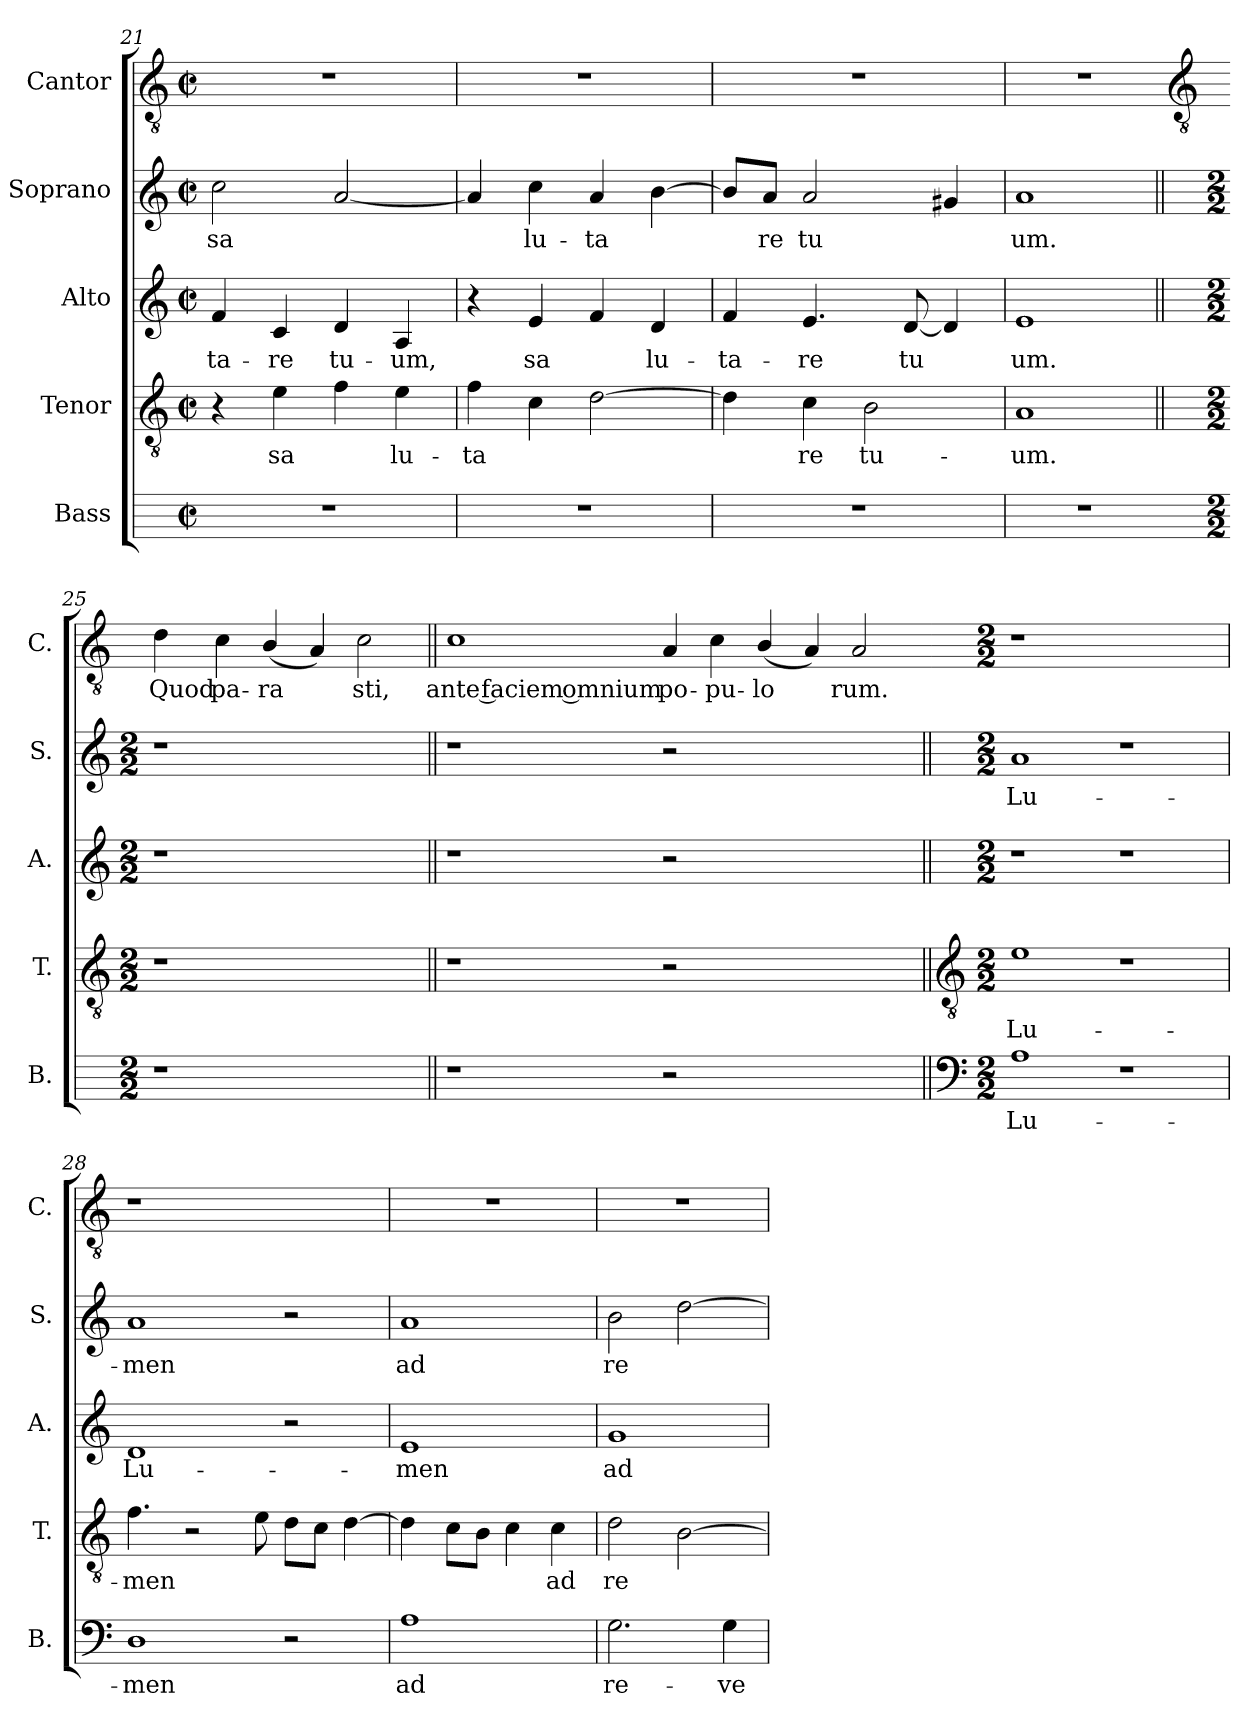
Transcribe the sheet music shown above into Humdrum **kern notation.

**kern	**text	**kern	**text	**kern	**text	**kern	**text	**kern	**text
*part5	*part5	*part4	*part4	*part3	*part3	*part2	*part2	*part1	*part1
*staff5	*staff5	*staff4	*staff4	*staff3	*staff3	*staff2	*staff2	*staff1	*staff1
*I"Bass	*	*I"Tenor	*	*I"Alto	*	*I"Soprano	*	*I"Cantor	*
*I'B.	*	*I'T.	*	*I'A.	*	*I'S.	*	*I'C.	*
*	*	*clefGv2	*	*clefG2	*	*clefG2	*	*clefGv2	*
*	*	*k[]	*	*k[]	*	*k[]	*	*k[]	*
*	*	*C:	*	*C:	*	*C:	*	*C:	*
*M2/2	*	*M2/2	*	*M2/2	*	*M2/2	*	*M2/2	*
*met(c|)	*	*met(c|)	*	*met(c|)	*	*met(c|)	*	*met(c|)	*
=21	=21	=21	=21	=21	=21	=21	=21	=21	=21
!	!	!	!	!	!LO:LY:b	!	!LO:LY:b	!	!
1r	.	4r	.	4f	-ta-	2cc	sa	1r	.
!	!	!	!LO:LY:b	!	!LO:LY:b	!	!	!	!
.	.	4e	sa	4c	-re	.	.	.	.
!	!	!	!	!	!LO:LY:b	!	!	!	!
.	.	4f	.	4d	tu-	[2a	.	.	.
!	!	!	!LO:LY:b	!	!LO:LY:b	!	!	!	!
.	.	4e	lu-	4A	-um,	.	.	.	.
=22	=22	=22	=22	=22	=22	=22	=22	=22	=22
!	!	!	!LO:LY:b	!	!	!	!	!	!
1r	.	4f	-ta	4r	.	4a]	.	1r	.
!	!	!	!	!	!LO:LY:b	!	!LO:LY:b	!	!
.	.	4c	.	4e	sa	4cc	lu-	.	.
!	!	!	!	!	!	!	!LO:LY:b	!	!
.	.	[2d	.	4f	.	4a	-ta	.	.
!	!	!	!	!	!LO:LY:b	!	!	!	!
.	.	.	.	4d	lu-	[4b	.	.	.
=23	=23	=23	=23	=23	=23	=23	=23	=23	=23
!	!	!	!	!	!LO:LY:b	!	!	!	!
1r	.	4d]	.	4f	-ta-	8bL]	.	1r	.
!	!	!	!	!	!	!	!LO:LY:b	!	!
.	.	.	.	.	.	8aJ	re	.	.
!	!	!	!LO:LY:b	!	!LO:LY:b	!	!LO:LY:b	!	!
.	.	4c	re	4.e	-re	2a	tu	.	.
!	!	!	!LO:LY:b	!	!	!	!	!	!
.	.	2B	tu-	.	.	.	.	.	.
!	!	!	!	!	!LO:LY:b	!	!	!	!
.	.	.	.	[8d	tu	.	.	.	.
.	.	.	.	4d]	.	4g#X	.	.	.
=24	=24	=24	=24	=24	=24	=24	=24	=24	=24
!	!	!	!LO:LY:b	!	!LO:LY:b	!	!LO:LY:b	!	!
1r	.	1A	-um.	1e	um.	1a	um.	1r	.
!!LO:LB:g=z
=25	=25	=25||	=25	=25||	=25	=25||	=25	=25	=25
*	*	*	*	*	*	*	*	*clefGv2	*
*	*	*	*	*	*	*	*	*k[]	*
*	*	*	*	*	*	*	*	*C:	*
*M2/2	*	*M2/2	*	*M2/2	*	*M2/2	*	*	*
!	!	!	!	!	!	!	!	!	!LO:LY:b
1r	.	1r	.	1r	.	1r	.	4d	Quod
!	!	!	!	!	!	!	!	!	!LO:LY:b
.	.	.	.	.	.	.	.	4c	pa-
!	!	!	!	!	!	!	!	!	!LO:LY:b
.	.	.	.	.	.	.	.	(<4B/	-ra
.	.	.	.	.	.	.	.	4A)	.
!	!	!	!	!	!	!	!	!	!LO:LY:b
2ryy	.	2ryy	.	2ryy	.	2ryy	.	2c	sti,
=26||	=26||	=26||	=26||	=26||	=26||	=26||	=26||	=26||	=26||
!	!	!	!	!	!	!	!	!	!LO:LY:b
1r	.	1r	.	1r	.	1r	.	1c	ante faciem omnium
!	!	!	!	!	!	!	!	!	!LO:LY:b
2r	.	2r	.	2r	.	2r	.	4A	po-
!	!	!	!	!	!	!	!	!	!LO:LY:b
.	.	.	.	.	.	.	.	4c	-pu-
!	!	!	!	!	!	!	!	!	!LO:LY:b
1ryy	.	1ryy	.	1ryy	.	1ryy	.	(<4B/	-lo
.	.	.	.	.	.	.	.	4A)	.
!	!	!	!	!	!	!	!	!	!LO:LY:b
.	.	.	.	.	.	.	.	2A	rum.
!!LO:LB:g=z
=27||	=27-	=27||	=27-	=27||	=27-	=27||	=27-	=27-	=27-
*clefF4	*	*clefGv2	*	*	*	*	*	*	*
*k[]	*	*k[]	*	*k[]	*	*k[]	*	*	*
*C:	*	*C:	*	*C:	*	*C:	*	*	*
*M2/2	*	*M2/2	*	*M2/2	*	*M2/2	*	*M2/2	*
!	!LO:LY:b	!	!LO:LY:b	!	!	!	!LO:LY:b	!	!
1A	Lu-	1e	Lu-	1r	.	1a	Lu-	1r	.
1r	.	1r	.	1r	.	1r	.	1ryy	.
=28	=28	=28	=28	=28	=28	=28	=28	=28	=28
!	!LO:LY:b	!	!LO:LY:b	!	!LO:LY:b	!	!LO:LY:b	!	!
1D	-men	4.f	-men	1d	Lu-	1a	-men	1r	.
.	.	2r	.	.	.	.	.	.	.
.	.	8e	.	.	.	.	.	.	.
2r	.	8dL	.	2r	.	2r	.	2ryy	.
.	.	8cJ	.	.	.	.	.	.	.
.	.	[4d	.	.	.	.	.	.	.
=29	=29	=29	=29	=29	=29	=29	=29	=29	=29
!	!LO:LY:b	!	!	!	!LO:LY:b	!	!LO:LY:b	!	!
1A	ad	4d]	.	1e	-men	1a	ad	1r	.
.	.	8cL	.	.	.	.	.	.	.
.	.	8BJ	.	.	.	.	.	.	.
.	.	4c	.	.	.	.	.	.	.
!	!	!	!LO:LY:b	!	!	!	!	!	!
.	.	4c	ad	.	.	.	.	.	.
=30	=30	=30	=30	=30	=30	=30	=30	=30	=30
!	!LO:LY:b	!	!LO:LY:b	!	!LO:LY:b	!	!LO:LY:b	!	!
2.G	re-	2d	re	1g	ad	2b	re	1r	.
.	.	[2B	.	.	.	[2dd	.	.	.
!	!LO:LY:b	!	!	!	!	!	!	!	!
4G	-ve-	.	.	.	.	.	.	.	.
=	=	=	=	=	=	=	=	=	=
*-	*-	*-	*-	*-	*-	*-	*-	*-	*-
